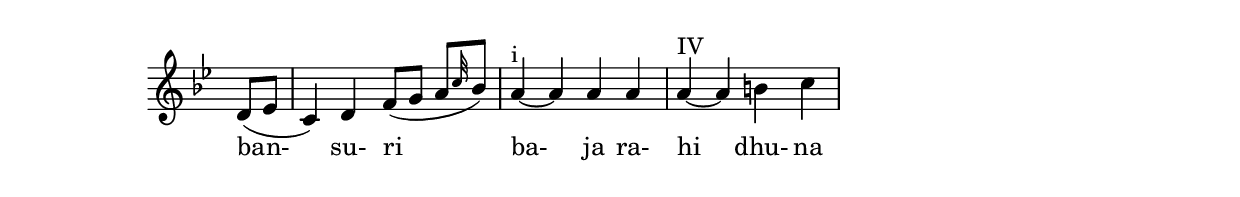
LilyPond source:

#(ly:set-option 'midi-extension "mid")
\version "2.12.3"
\include "english.ly"
\header{ 
title = ""
composer = ""
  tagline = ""  % removed 
}
%{
 Key: D
Mode: phrygian          

                                i            IV         . 
         3              n       +            2         DSnDn
1)|: (Sr | n) S   (gm <P  d)> | P - P  P   | P - D    n     |
           .
      ban-    su-  ri          ba- ja ra-   hi  dhu- na 
 %}
  
melody = {
\once \override Staff.TimeSignature #'stencil = ##f
\clef treble
\key c \phrygian
\autoBeamOn  
\cadenzaOn
\bar "|:" c'8[( df'8] \bar "|" bf4) c'4 ef'8[( f'8] \afterGrace g'8[ { bf'32 } af'8]) \bar "|" g'4~^"i" g'4 g'4 g'4 \bar "|" g'4~^"IV" g'4 a'4 bf'4 \bar "|"
}

text = \lyricmode {
  ban- su- ri ba- ja ra- hi dhu- na
}

\score{
\transpose c' d'
<<
  \new Voice = "one" {
    \melody
  }
  \new Lyrics \lyricsto "one" \text
>>
\layout {
  \context {
       \Score
    \remove "Bar_number_engraver"
  } 
  }
\midi { 
  \context {
    \Score
    tempoWholesPerMinute = #(ly:make-moment 200 4)
   }
 }
}
